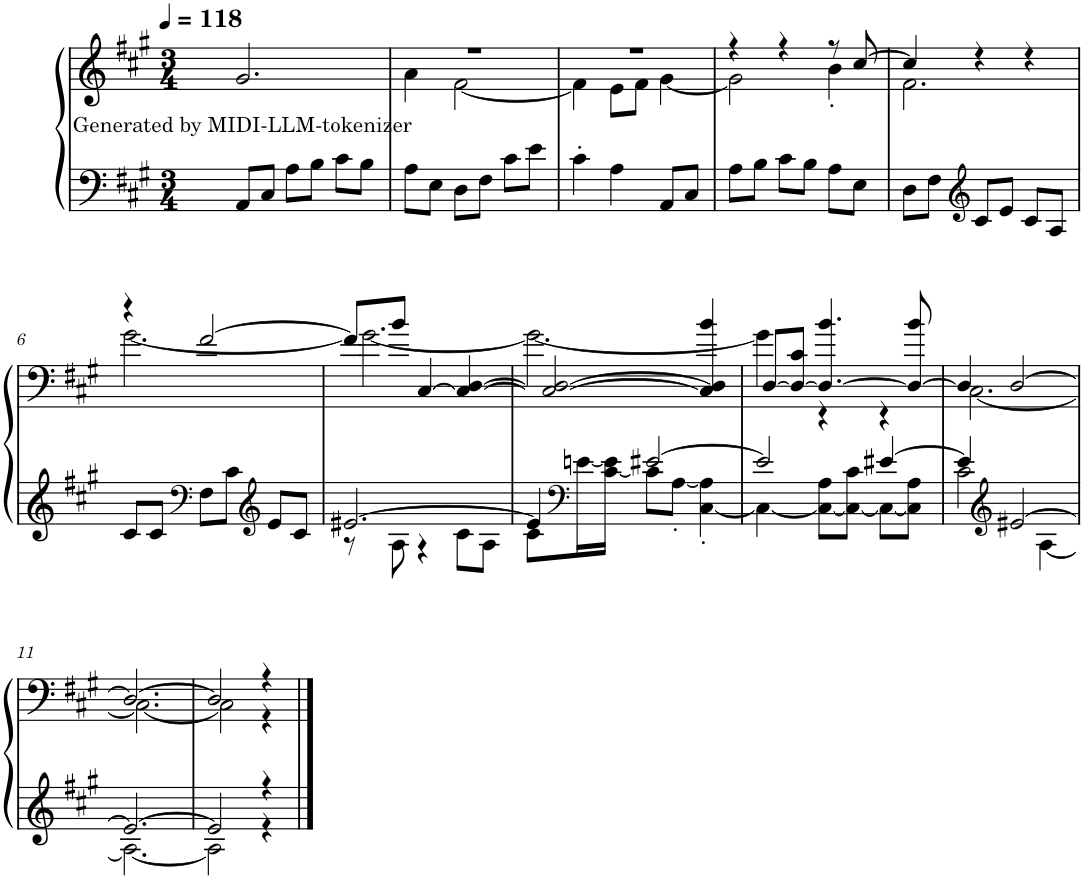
**kern	**kern	**text
*part1	*part1	*part1
*staff2	*staff1	*staff1
*I"Piano	*	*
*I'Pno.	*	*
*clefF4	*clefG2	*
*k[f#c#g#]	*k[f#c#g#]	*
*M3/4	*M3/4	*
*MM118	*MM118	*
=1	=1	=1
!	!	!LO:LY:b
8AA/L	2.g#/	Generated by MIDI-LLM-tokenizer
8C#/J	.	.
8A\L	.	.
8B\J	.	.
8c#\L	.	.
8B\J	.	.
=2	=2	=2
*	*^	*
8A\L	2.r	4a\	.
8E\J	.	.	.
8D\L	.	[2f#\	.
8F#\J	.	.	.
8c#\L	.	.	.
8e\J	.	.	.
=3	=3	=3	=3
4c#'\	2.r	4f#\]	.
4A\	.	8e\L	.
.	.	8f#\J	.
8AA/L	.	[4g#\	.
8C#/J	.	.	.
=4	=4	=4	=4
8A\L	4r	2g#\]	.
8B\J	.	.	.
8c#\L	4r	.	.
8B\J	.	.	.
8A\L	8r	4b'\	.
8E\J	[8cc#/	.	.
=5	=5	=5	=5
8D\L	4cc#/]	2.f#\	.
8F#\J	.	.	.
*clefG2	*	*	*
8c#/L	4r	.	.
8e/J	.	.	.
8c#/L	4r	.	.
8A/J	.	.	.
!!LO:LB:g=z	!!
=6	=6	=6	=6
8c#/L	4r	[2.g#\	.
8c#/J	.	.	.
*clefF4	*	*	*
8F#\L	[2f#/	.	.
8c#\J	.	.	.
*clefG2	*	*	*
8e/L	.	.	.
8c#/J	.	.	.
=7	=7	=7	=7
*^	*	*	*
[2.e#X/	8r	8f#/L]	2.g#\_	.
.	8A\	8b/J	.	.
.	4r	[4C#/	.	.
.	8c#\L	4C#/_ [4D/	.	.
.	8A\J	.	.	.
=8	=8	=8	=8	=8
4e#/]	8c#\L	2C#/_ 2D/_	2.g#\_	.
*clefF4	*	*	*	*
.	[16en\L	.	.	.
.	[16c#\ 16e\]JJ	.	.	.
[2e#X/	8c#\L]	.	.	.
.	[8A'\J	.	.	.
.	[4C#\' 4A\]'	4C#/] 4D/] 4b/	.	.
=9	=9	=9	=9	=9
2e#/]	4C#\_	[8D/L	4g#\]	.
.	.	8D/_ 8c#/J	.	.
.	8C#\_ 8A\L	4.D/_ 4.b/	4r	.
.	8C#\_ 8c#\J	.	.	.
[4e#X/	8C#\L_	.	4r	.
.	8C#\] 8A\J	8D/_ 8b/	.	.
=10	=10	=10	=10	=10
4e#/]	2c#\	4D/]	[2.C#\	.
*clefG2	*	*	*	*
[2e#X/	.	[2D/	.	.
.	[4A\	.	.	.
!!LO:LB:g=z	!!
=11	=11	=11	=11	=11
2.e#/_	2.A\_	2.D/_	2.C#\_	.
=12	=12	=12	=12	=12
2e#/]	2A\]	2D/]	2C#\]	.
4r	4r	4r	4r	.
*v	*v	*	*	*
*	*v	*v	*
==	==	==
*-	*-	*-
